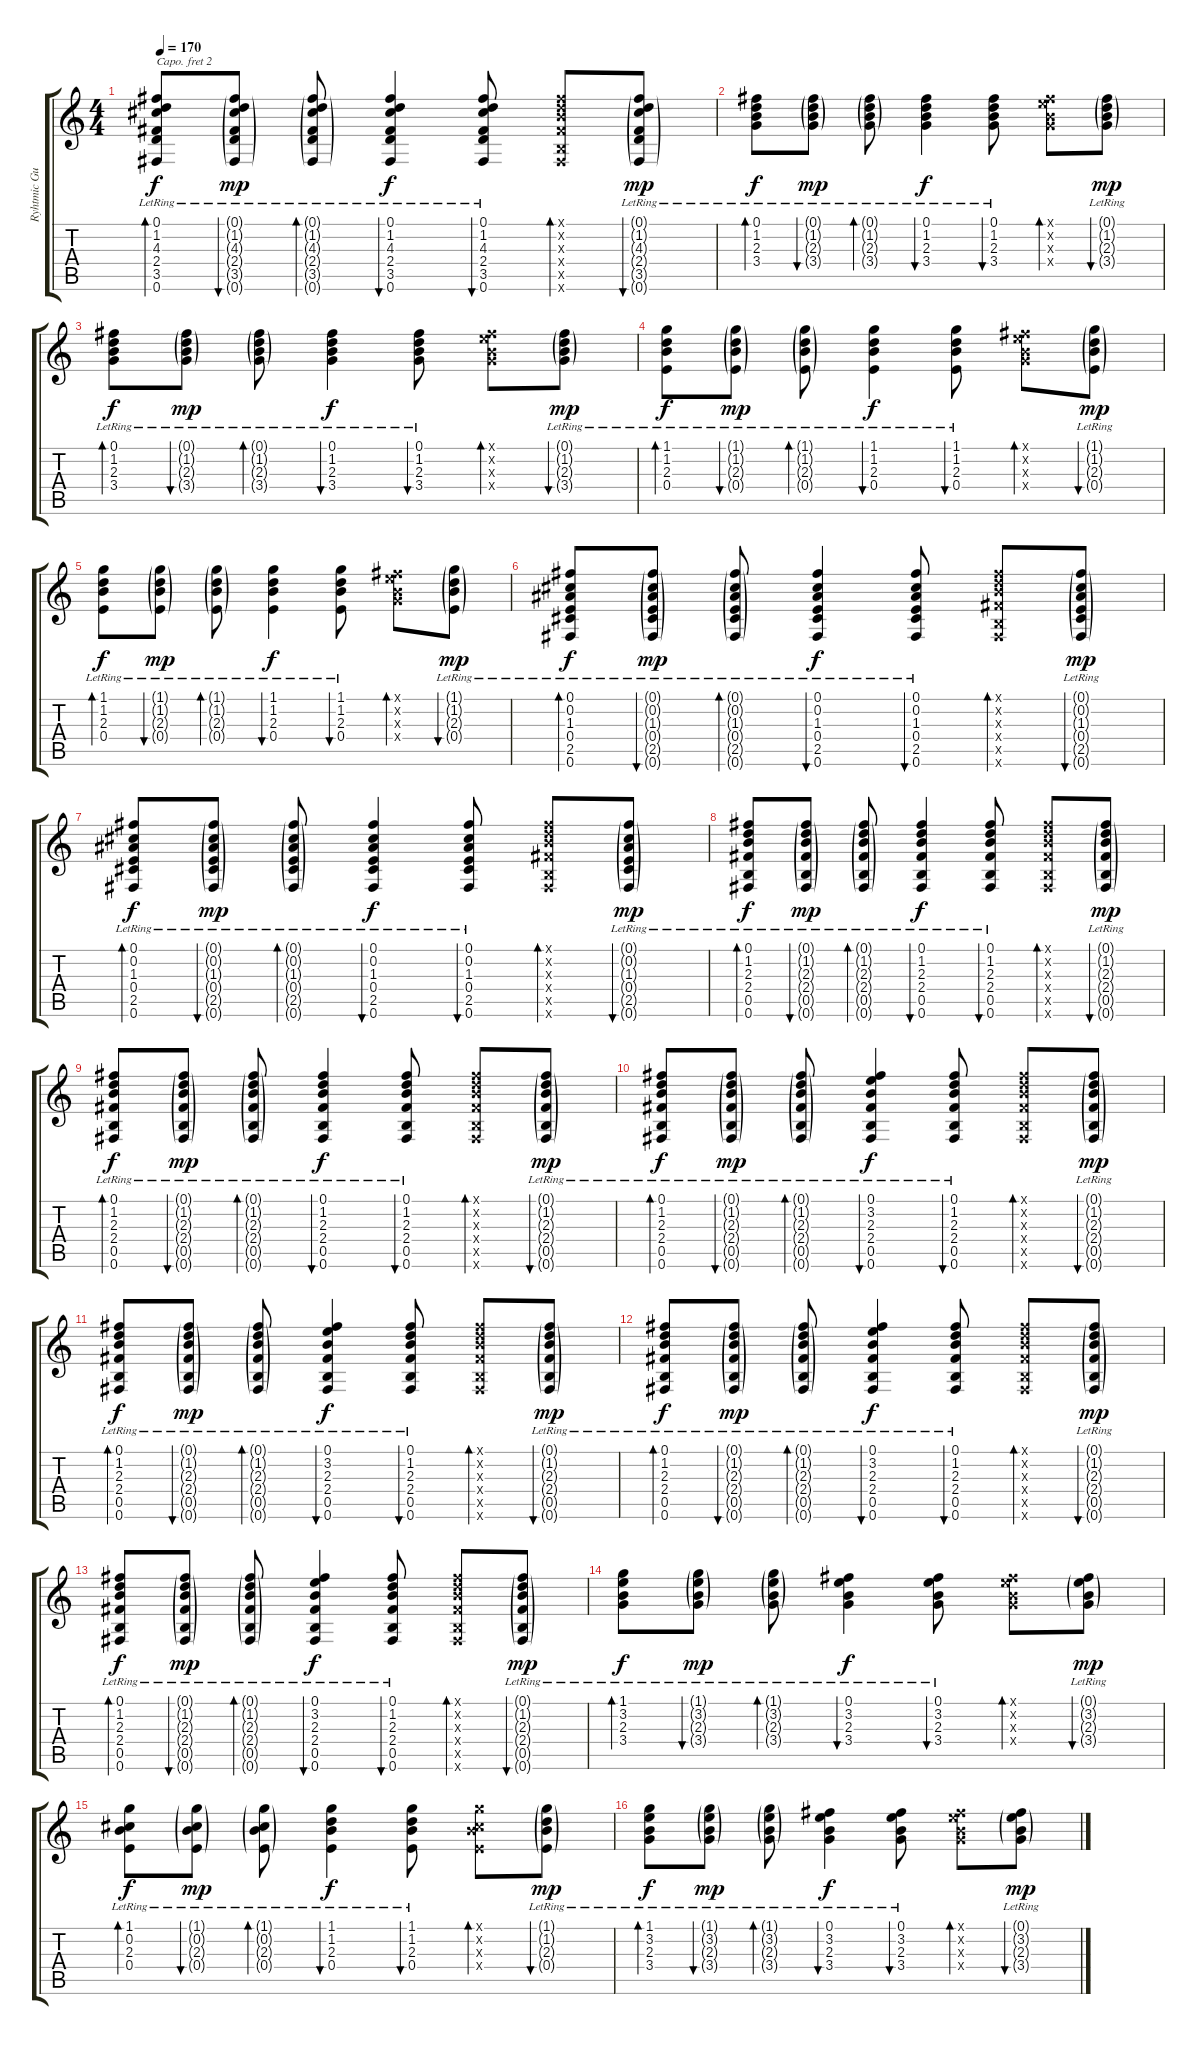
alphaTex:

\track ("Ryhtmic Guitar" "Ryhtmic Gu") {instrument acousticguitarnylon}
\staff {score tabs}
\capo 2
\tuning (E4 B3 G3 D3 A2 E2) {hide}
\ts (4 4)
\tempo 170
\clef g2
\ks c
(0.1{lr} 1.2{lr} 4.3{lr} 2.4{lr} 3.5{lr} 0.6{lr}).8{bd 30 dy f} (0.1{g lr} 1.2{g lr} 4.3{g lr} 2.4{g lr} 3.5{g lr} 0.6{g lr}).8{bu 30 dy mp} (0.1{g lr} 1.2{g lr} 4.3{g lr} 2.4{g lr} 3.5{g lr} 0.6{g lr}).8{bd 30} (0.1{lr} 1.2{lr} 4.3{lr} 2.4{lr} 3.5{lr} 0.6{lr}).4{bu 30 dy f} (0.1{lr} 1.2{lr} 4.3{lr} 2.4{lr} 3.5{lr} 0.6{lr}).8{bu 30} (0.1{x} 1.2{x} 2.3{x} 2.4{x} 0.5{x} 0.6{x}).8{bd 60} (0.1{g lr} 1.2{g lr} 4.3{g lr} 2.4{g lr} 3.5{g lr} 0.6{g lr}).8{bu 30 dy mp} |
(0.1{lr} 1.2{lr} 2.3{lr} 3.4{lr}).8{bd 60 dy f} (0.1{g lr} 1.2{g lr} 2.3{g lr} 3.4{g lr}).8{bu 60 dy mp} (0.1{g lr} 1.2{g lr} 2.3{g lr} 3.4{g lr}).8{bd 60} (0.1{lr} 1.2{lr} 2.3{lr} 3.4{lr}).4{bu 60 dy f} (0.1{lr} 1.2{lr} 2.3{lr} 3.4{lr}).8{bu 60} (0.1{x} 3.2{x} 2.3{x} 3.4{x}).8{bd 60} (0.1{g lr} 1.2{g lr} 2.3{g lr} 3.4{g lr}).8{bu 60 dy mp} |
(0.1{lr} 1.2{lr} 2.3{lr} 3.4{lr}).8{bd 60 dy f} (0.1{g lr} 1.2{g lr} 2.3{g lr} 3.4{g lr}).8{bu 60 dy mp} (0.1{g lr} 1.2{g lr} 2.3{g lr} 3.4{g lr}).8{bd 60} (0.1{lr} 1.2{lr} 2.3{lr} 3.4{lr}).4{bu 60 dy f} (0.1{lr} 1.2{lr} 2.3{lr} 3.4{lr}).8{bu 60} (0.1{x} 3.2{x} 2.3{x} 3.4{x}).8{bd 60} (0.1{g lr} 1.2{g lr} 2.3{g lr} 3.4{g lr}).8{bu 60 dy mp} |
(1.1{lr} 1.2{lr} 2.3{lr} 0.4{lr}).8{bd 60 dy f} (1.1{g lr} 1.2{g lr} 2.3{g lr} 0.4{g lr}).8{bu 60 dy mp} (1.1{g lr} 1.2{g lr} 2.3{g lr} 0.4{g lr}).8{bd 60} (1.1{lr} 1.2{lr} 2.3{lr} 0.4{lr}).4{bu 60 dy f} (1.1{lr} 1.2{lr} 2.3{lr} 0.4{lr}).8{bu 60} (0.1{x} 3.2{x} 2.3{x} 3.4{x}).8{bd 60} (1.1{g lr} 1.2{g lr} 2.3{g lr} 0.4{g lr}).8{bu 60 dy mp} |
(1.1{lr} 1.2{lr} 2.3{lr} 0.4{lr}).8{bd 60 dy f} (1.1{g lr} 1.2{g lr} 2.3{g lr} 0.4{g lr}).8{bu 60 dy mp} (1.1{g lr} 1.2{g lr} 2.3{g lr} 0.4{g lr}).8{bd 60} (1.1{lr} 1.2{lr} 2.3{lr} 0.4{lr}).4{bu 60 dy f} (1.1{lr} 1.2{lr} 2.3{lr} 0.4{lr}).8{bu 60} (0.1{x} 3.2{x} 2.3{x} 3.4{x}).8{bd 60} (1.1{g lr} 1.2{g lr} 2.3{g lr} 0.4{g lr}).8{bu 60 dy mp} |
(0.1{lr} 0.2{lr} 1.3{lr} 0.4{lr} 2.5{lr} 0.6{lr}).8{bd 30 dy f} (0.1{g lr} 0.2{g lr} 1.3{g lr} 0.4{g lr} 2.5{g lr} 0.6{g lr}).8{bu 30 dy mp} (0.1{g lr} 0.2{g lr} 1.3{g lr} 0.4{g lr} 2.5{g lr} 0.6{g lr}).8{bd 30} (0.1{lr} 0.2{lr} 1.3{lr} 0.4{lr} 2.5{lr} 0.6{lr}).4{bu 30 dy f} (0.1{lr} 0.2{lr} 1.3{lr} 0.4{lr} 2.5{lr} 0.6{lr}).8{bu 30} (0.1{x} 1.2{x} 2.3{x} 2.4{x} 0.5{x} 0.6{x}).8{bd 60} (0.1{g lr} 0.2{g lr} 1.3{g lr} 0.4{g lr} 2.5{g lr} 0.6{g lr}).8{bu 30 dy mp} |
(0.1{lr} 0.2{lr} 1.3{lr} 0.4{lr} 2.5{lr} 0.6{lr}).8{bd 30 dy f} (0.1{g lr} 0.2{g lr} 1.3{g lr} 0.4{g lr} 2.5{g lr} 0.6{g lr}).8{bu 30 dy mp} (0.1{g lr} 0.2{g lr} 1.3{g lr} 0.4{g lr} 2.5{g lr} 0.6{g lr}).8{bd 30} (0.1{lr} 0.2{lr} 1.3{lr} 0.4{lr} 2.5{lr} 0.6{lr}).4{bu 30 dy f} (0.1{lr} 0.2{lr} 1.3{lr} 0.4{lr} 2.5{lr} 0.6{lr}).8{bu 30} (0.1{x} 1.2{x} 2.3{x} 2.4{x} 0.5{x} 0.6{x}).8{bd 60} (0.1{g lr} 0.2{g lr} 1.3{g lr} 0.4{g lr} 2.5{g lr} 0.6{g lr}).8{bu 30 dy mp} |
(0.1{lr} 1.2{lr} 2.3{lr} 2.4{lr} 0.5{lr} 0.6{lr}).8{bd 30 dy f} (0.1{g lr} 1.2{g lr} 2.3{g lr} 2.4{g lr} 0.5{g lr} 0.6{g lr}).8{bu 30 dy mp} (0.1{g lr} 1.2{g lr} 2.3{g lr} 2.4{g lr} 0.5{g lr} 0.6{g lr}).8{bd 30} (0.1{lr} 1.2{lr} 2.3{lr} 2.4{lr} 0.5{lr} 0.6{lr}).4{bu 30 dy f} (0.1{lr} 1.2{lr} 2.3{lr} 2.4{lr} 0.5{lr} 0.6{lr}).8{bu 30} (0.1{x} 1.2{x} 2.3{x} 2.4{x} 0.5{x} 0.6{x}).8{bd 60} (0.1{g lr} 1.2{g lr} 2.3{g lr} 2.4{g lr} 0.5{g lr} 0.6{g lr}).8{bu 30 dy mp} |
(0.1{lr} 1.2{lr} 2.3{lr} 2.4{lr} 0.5{lr} 0.6{lr}).8{bd 30 dy f} (0.1{g lr} 1.2{g lr} 2.3{g lr} 2.4{g lr} 0.5{g lr} 0.6{g lr}).8{bu 30 dy mp} (0.1{g lr} 1.2{g lr} 2.3{g lr} 2.4{g lr} 0.5{g lr} 0.6{g lr}).8{bd 30} (0.1{lr} 1.2{lr} 2.3{lr} 2.4{lr} 0.5{lr} 0.6{lr}).4{bu 30 dy f} (0.1{lr} 1.2{lr} 2.3{lr} 2.4{lr} 0.5{lr} 0.6{lr}).8{bu 30} (0.1{x} 1.2{x} 2.3{x} 2.4{x} 0.5{x} 0.6{x}).8{bd 60} (0.1{g lr} 1.2{g lr} 2.3{g lr} 2.4{g lr} 0.5{g lr} 0.6{g lr}).8{bu 30 dy mp} |
(0.1{lr} 1.2{lr} 2.3{lr} 2.4{lr} 0.5{lr} 0.6{lr}).8{bd 30 dy f} (0.1{g lr} 1.2{g lr} 2.3{g lr} 2.4{g lr} 0.5{g lr} 0.6{g lr}).8{bu 30 dy mp} (0.1{g lr} 1.2{g lr} 2.3{g lr} 2.4{g lr} 0.5{g lr} 0.6{g lr}).8{bd 30} (0.1{lr} 3.2{lr} 2.3{lr} 2.4{lr} 0.5{lr} 0.6{lr}).4{bu 30 dy f} (0.1{lr} 1.2{lr} 2.3{lr} 2.4{lr} 0.5{lr} 0.6{lr}).8{bu 30} (0.1{x} 1.2{x} 2.3{x} 2.4{x} 0.5{x} 0.6{x}).8{bd 60} (0.1{g lr} 1.2{g lr} 2.3{g lr} 2.4{g lr} 0.5{g lr} 0.6{g lr}).8{bu 30 dy mp} |
(0.1{lr} 1.2{lr} 2.3{lr} 2.4{lr} 0.5{lr} 0.6{lr}).8{bd 30 dy f} (0.1{g lr} 1.2{g lr} 2.3{g lr} 2.4{g lr} 0.5{g lr} 0.6{g lr}).8{bu 30 dy mp} (0.1{g lr} 1.2{g lr} 2.3{g lr} 2.4{g lr} 0.5{g lr} 0.6{g lr}).8{bd 30} (0.1{lr} 3.2{lr} 2.3{lr} 2.4{lr} 0.5{lr} 0.6{lr}).4{bu 30 dy f} (0.1{lr} 1.2{lr} 2.3{lr} 2.4{lr} 0.5{lr} 0.6{lr}).8{bu 30} (0.1{x} 1.2{x} 2.3{x} 2.4{x} 0.5{x} 0.6{x}).8{bd 60} (0.1{g lr} 1.2{g lr} 2.3{g lr} 2.4{g lr} 0.5{g lr} 0.6{g lr}).8{bu 30 dy mp} |
(0.1{lr} 1.2{lr} 2.3{lr} 2.4{lr} 0.5{lr} 0.6{lr}).8{bd 30 dy f} (0.1{g lr} 1.2{g lr} 2.3{g lr} 2.4{g lr} 0.5{g lr} 0.6{g lr}).8{bu 30 dy mp} (0.1{g lr} 1.2{g lr} 2.3{g lr} 2.4{g lr} 0.5{g lr} 0.6{g lr}).8{bd 30} (0.1{lr} 3.2{lr} 2.3{lr} 2.4{lr} 0.5{lr} 0.6{lr}).4{bu 30 dy f} (0.1{lr} 1.2{lr} 2.3{lr} 2.4{lr} 0.5{lr} 0.6{lr}).8{bu 30} (0.1{x} 1.2{x} 2.3{x} 2.4{x} 0.5{x} 0.6{x}).8{bd 60} (0.1{g lr} 1.2{g lr} 2.3{g lr} 2.4{g lr} 0.5{g lr} 0.6{g lr}).8{bu 30 dy mp} |
(0.1{lr} 1.2{lr} 2.3{lr} 2.4{lr} 0.5{lr} 0.6{lr}).8{bd 30 dy f} (0.1{g lr} 1.2{g lr} 2.3{g lr} 2.4{g lr} 0.5{g lr} 0.6{g lr}).8{bu 30 dy mp} (0.1{g lr} 1.2{g lr} 2.3{g lr} 2.4{g lr} 0.5{g lr} 0.6{g lr}).8{bd 30} (0.1{lr} 3.2{lr} 2.3{lr} 2.4{lr} 0.5{lr} 0.6{lr}).4{bu 30 dy f} (0.1{lr} 1.2{lr} 2.3{lr} 2.4{lr} 0.5{lr} 0.6{lr}).8{bu 30} (0.1{x} 1.2{x} 2.3{x} 2.4{x} 0.5{x} 0.6{x}).8{bd 60} (0.1{g lr} 1.2{g lr} 2.3{g lr} 2.4{g lr} 0.5{g lr} 0.6{g lr}).8{bu 30 dy mp} |
(1.1{lr} 3.2{lr} 2.3{lr} 3.4{lr}).8{bd 60 dy f} (1.1{g lr} 3.2{g lr} 2.3{g lr} 3.4{g lr}).8{bu 60 dy mp} (1.1{g lr} 3.2{g lr} 2.3{g lr} 3.4{g lr}).8{bd 60} (0.1{lr} 3.2{lr} 2.3{lr} 3.4{lr}).4{bu 60 dy f} (0.1{lr} 3.2{lr} 2.3{lr} 3.4{lr}).8{bu 60} (0.1{x} 3.2{x} 2.3{x} 3.4{x}).8{bd 60} (0.1{g lr} 3.2{g lr} 2.3{g lr} 3.4{g lr}).8{bu 60 dy mp} |
(1.1{lr} 0.2{lr} 2.3{lr} 0.4{lr}).8{bd 60 dy f} (1.1{g lr} 0.2{g lr} 2.3{g lr} 0.4{g lr}).8{bu 60 dy mp} (1.1{g lr} 0.2{g lr} 2.3{g lr} 0.4{g lr}).8{bd 60} (1.1{lr} 1.2{lr} 2.3{lr} 0.4{lr}).4{bu 60 dy f} (1.1{lr} 1.2{lr} 2.3{lr} 0.4{lr}).8{bu 60} (1.1{x} 0.2{x} 2.3{x} 0.4{x}).8{bd 60} (1.1{g lr} 1.2{g lr} 2.3{g lr} 0.4{g lr}).8{bu 60 dy mp} |
(1.1{lr} 3.2{lr} 2.3{lr} 3.4{lr}).8{bd 60 dy f} (1.1{g lr} 3.2{g lr} 2.3{g lr} 3.4{g lr}).8{bu 60 dy mp} (1.1{g lr} 3.2{g lr} 2.3{g lr} 3.4{g lr}).8{bd 60} (0.1{lr} 3.2{lr} 2.3{lr} 3.4{lr}).4{bu 60 dy f} (0.1{lr} 3.2{lr} 2.3{lr} 3.4{lr}).8{bu 60} (0.1{x} 3.2{x} 2.3{x} 3.4{x}).8{bd 60} (0.1{g lr} 3.2{g lr} 2.3{g lr} 3.4{g lr}).8{bu 60 dy mp}
